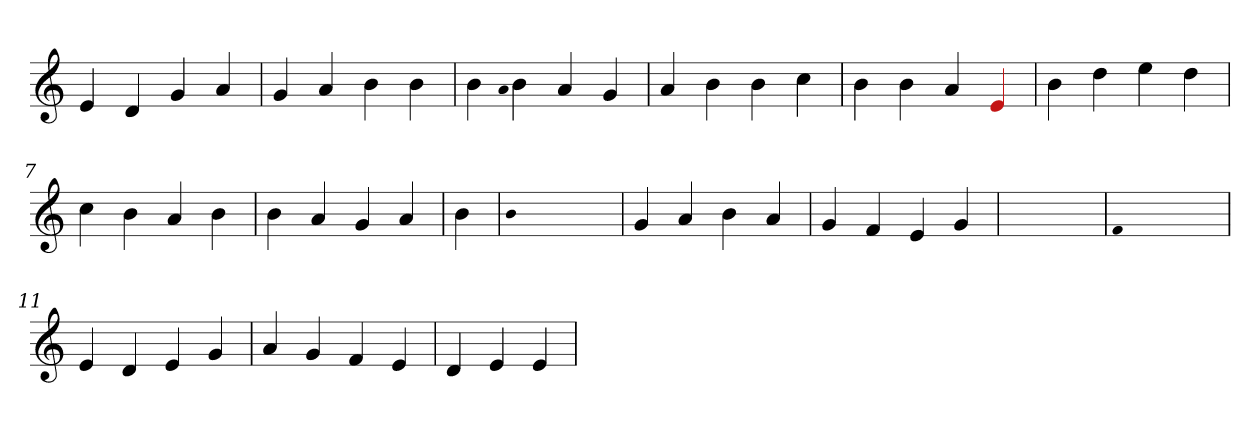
**kern
*part1
*staff1
*clefG2
=1
4e
4d
4g
4a
=2
4g
4a
4b
4b
=3
4b
qqa
4b
4a
4g
=4
4a
4b
4b
4cc
=5
4b
4b
4a
4Re
=6
4b
4dd
4ee
4dd
=7
4cc
4b
4a
4b
=8
4b
4a
4g
4a
=9
4b
=9
qqb
1ryy
=9
4g
4a
4b
4a
=10
4g
4f
4e
4g
=11
1ryy
=11
qqf
1ryy
=11
4e
4d
4e
4g
=12
4a
4g
4f
4e
=13
4d
4e
4e
=
*-
